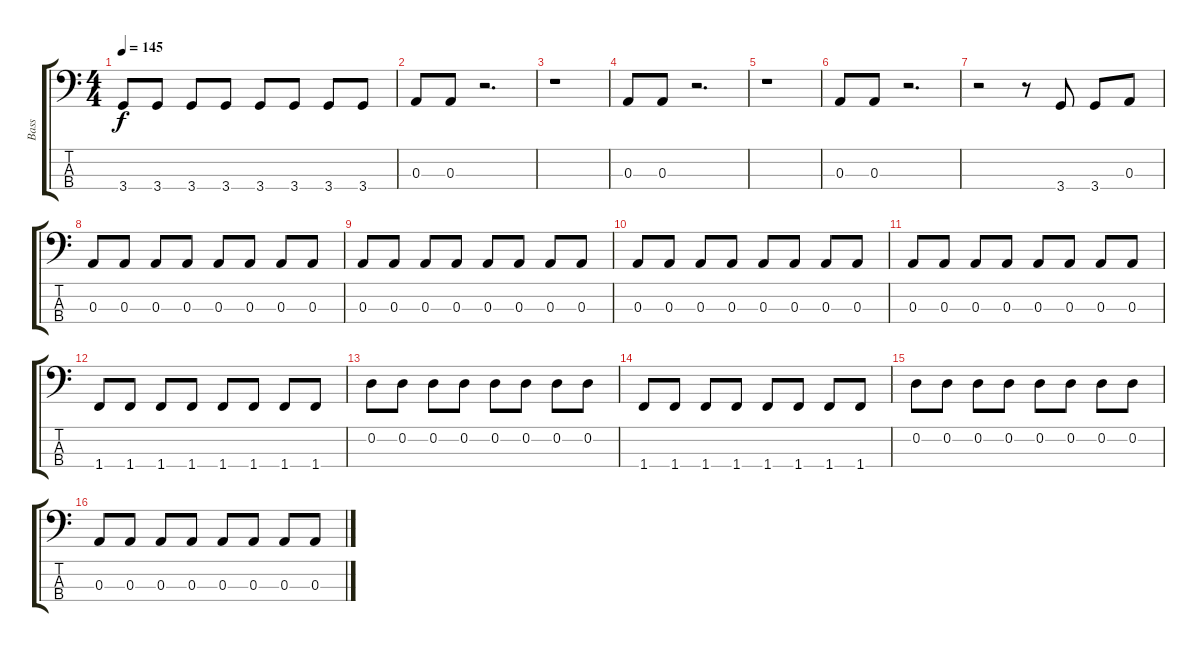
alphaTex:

\track ("Bass" "Bass") {instrument slapbass2}
\staff {score tabs}
\tuning (G2 D2 A1 E1) {hide}
\ts (4 4)
\tempo 145
\clef f4
\ks c
3.4.8{dy f} 3.4.8 3.4.8 3.4.8 3.4.8 3.4.8 3.4.8 3.4.8 |
0.3.8 0.3.8 r.2{d} |
r.1 |
0.3.8 0.3.8 r.2{d} |
r.1 |
0.3.8 0.3.8 r.2{d} |
r.2 r.8 3.4.8 3.4.8 0.3.8 |
0.3.8 0.3.8 0.3.8 0.3.8 0.3.8 0.3.8 0.3.8 0.3.8 |
0.3.8 0.3.8 0.3.8 0.3.8 0.3.8 0.3.8 0.3.8 0.3.8 |
0.3.8 0.3.8 0.3.8 0.3.8 0.3.8 0.3.8 0.3.8 0.3.8 |
0.3.8 0.3.8 0.3.8 0.3.8 0.3.8 0.3.8 0.3.8 0.3.8 |
1.4.8 1.4.8 1.4.8 1.4.8 1.4.8 1.4.8 1.4.8 1.4.8 |
0.2.8 0.2.8 0.2.8 0.2.8 0.2.8 0.2.8 0.2.8 0.2.8 |
1.4.8 1.4.8 1.4.8 1.4.8 1.4.8 1.4.8 1.4.8 1.4.8 |
0.2.8 0.2.8 0.2.8 0.2.8 0.2.8 0.2.8 0.2.8 0.2.8 |
0.3.8 0.3.8 0.3.8 0.3.8 0.3.8 0.3.8 0.3.8 0.3.8
